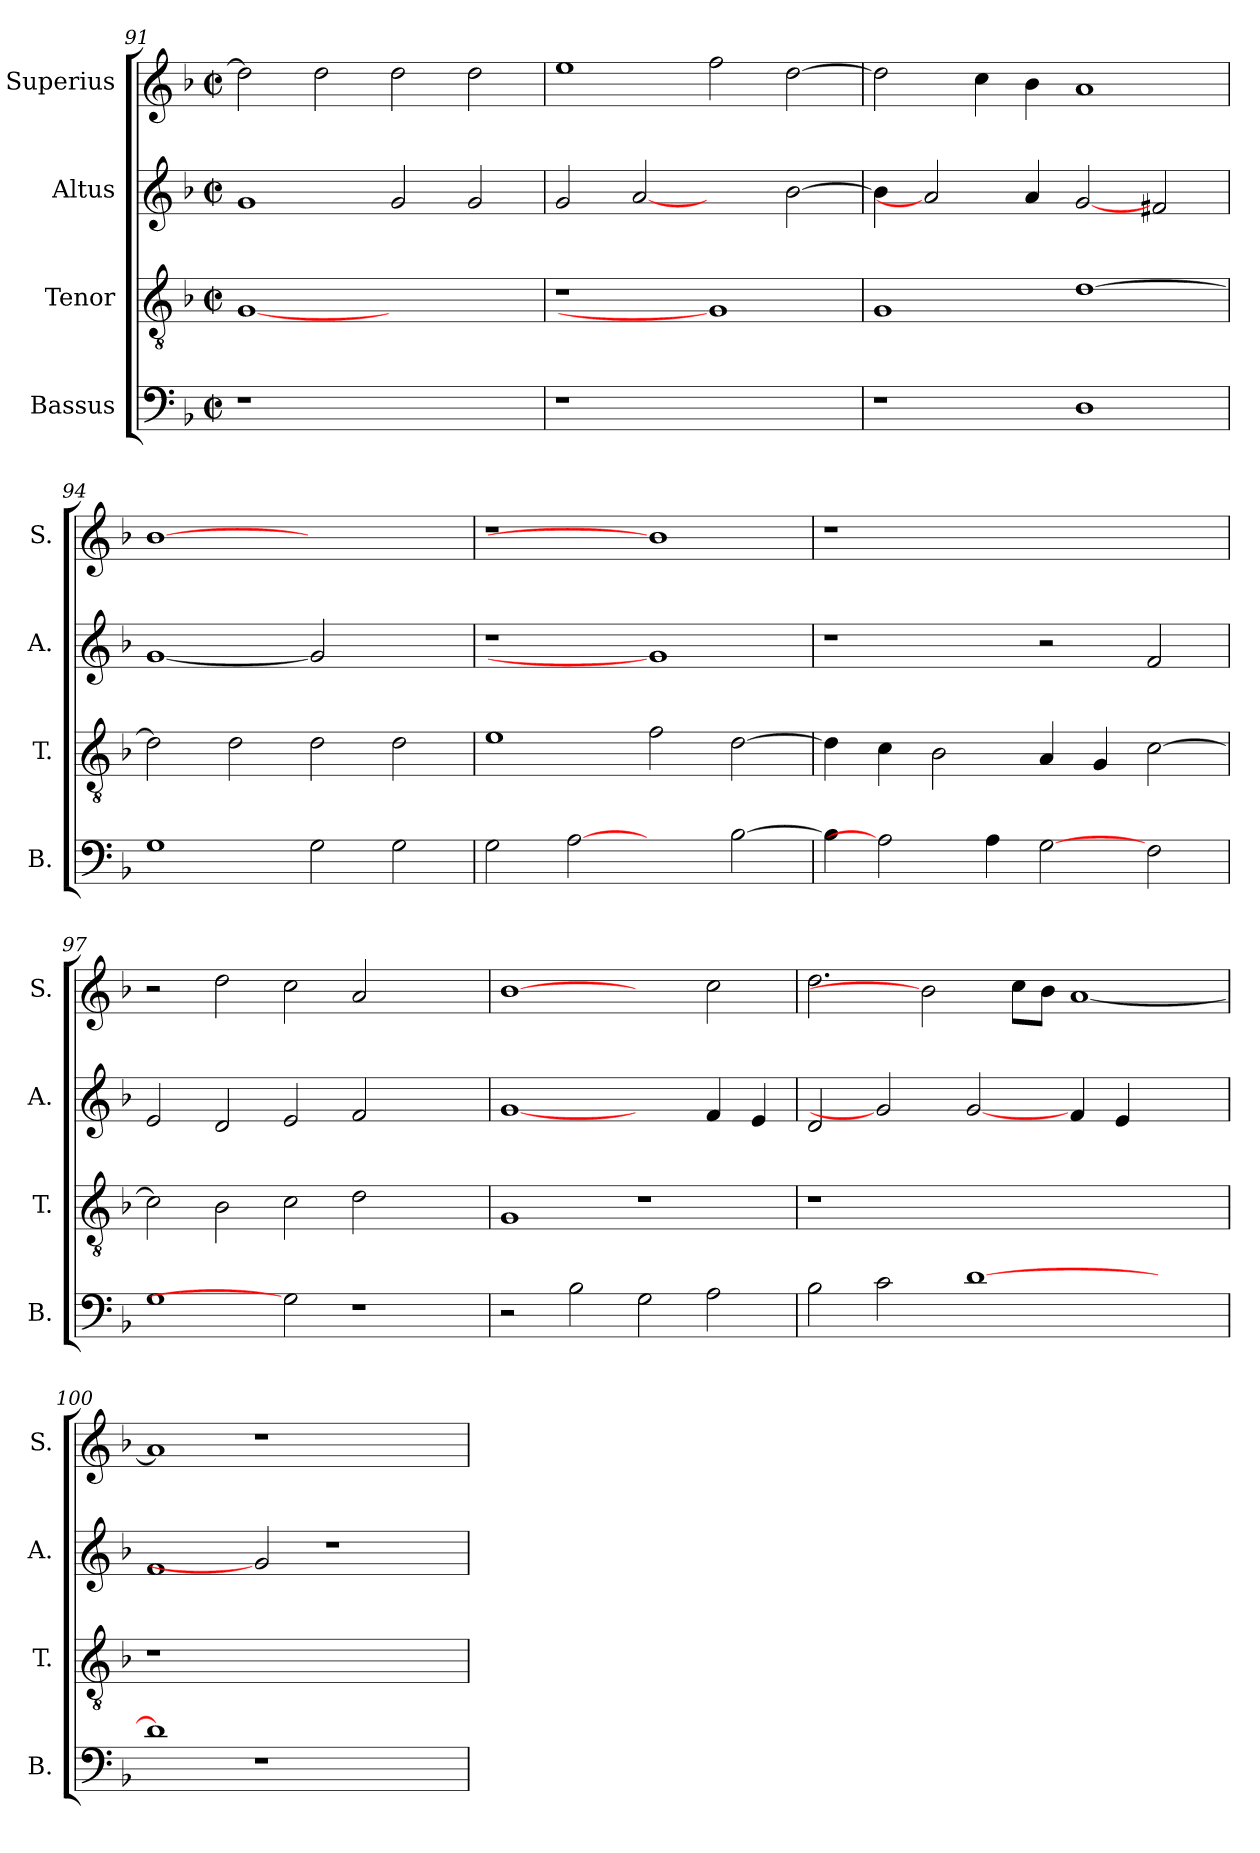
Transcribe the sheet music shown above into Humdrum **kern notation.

**kern	**kern	**kern	**kern
*part4	*part3	*part2	*part1
*staff4	*staff3	*staff2	*staff1
*I"Bassus	*I"Tenor	*I"Altus	*I"Superius
*I'B.	*I'T.	*I'A.	*I'S.
*clefF4	*clefGv2	*clefG2	*clefG2
*	*ITrd7c12	*	*
*k[b-]	*k[b-]	*k[b-]	*k[b-]
*F:	*F:	*F:	*F:
*M2/2	*M2/2	*M2/2	*M2/2
*met(c|)	*met(c|)	*met(c|)	*met(c|)
=91	=91	=91	=91
!LO:N:vis=1	!	!	!
1r	[1GGi	1gi	2ddi\]
.	.	.	2ddi\
1ryy	1ryy	2gi/	2ddi\
.	.	2gi/	2ddi\
=92	=92	=92	=92
!LO:N:vis=1	!LO:N:vis=1	!	!
1r	1r	2gi/	1eei
.	.	[2ai	.
1ryy	1GGi]	2ryy	2ffi\
.	.	[>2b-i\	[>2ddi\
!!LO:PB:g=z
=93	=93	=93	=93
1r	1GGi	4b-i\]	2ddi\]
.	.	2ai]	.
.	.	.	4cci\
.	.	4ai/	4b-i\
1Di	[>1Di	[2gi	1ai
.	.	2f#Xi/	.
=94	=94	=94	=94
1Gi	2Di\]	[1gi	[1b-i
.	2Di\	.	.
2Gi\	2Di\	2gi]	1ryy
2Gi\	2Di\	2ryy	.
=95	=95	=95	=95
!	!	!LO:N:vis=1	!LO:N:vis=1
2Gi\	1Ei	1r	1r
[2Ai	.	.	.
2ryy	2Fi\	1gi]	1b-i]
[>2B-i\	[>2Di\	.	.
=96	=96	=96	=96
!	!	!	!LO:N:vis=1
4B-i\]	4Di\]	1r	1r
2Ai]	4Ci\	.	.
.	2BB-i\	.	.
4Ai\	.	.	.
[2Gi	4AAi/	2r	1ryy
.	4GGi/	.	.
2Fi\	[>2Ci\	2fi/	.
=97	=97	=97	=97
1Gi	2Ci\]	2ei/	2r
.	2BB-i\	2di/	2ddi\
2Gi]	2Ci\	2ei/	2cci\
1r	2Di\	2fi/	2ai/
.	2ryy	2ryy	2ryy
!!LO:LB:g=z
=98	=98	=98	=98
2r	1GGi	[1gi	[1b-i
2B-i\	.	.	.
2Gi\	1r	2ryy	2ryy
2Ai\	.	4fi/	2cci\
.	.	4ei/	.
=99	=99	=99	=99
!	!LO:N:vis=1	!	!
2B-i\	1r	2di/	2.ddi\
2ci\	.	2gi]	.
.	.	.	2b-i]
[>1di	1.ryy	[2gi	.
.	.	.	8cci\L
.	.	.	8b-i\J
.	.	4fi/	[<1ai
.	.	4ei/	.
2ryy	.	2ryy	.
=100	=100	=100	=100
!	!LO:N:vis=1	!	!
1di]	1r	1fi	1ai]
1r	1.ryy	2gi]	1r
.	.	1r	.
2ryy	.	.	2ryy
=	=	=	=
*-	*-	*-	*-
